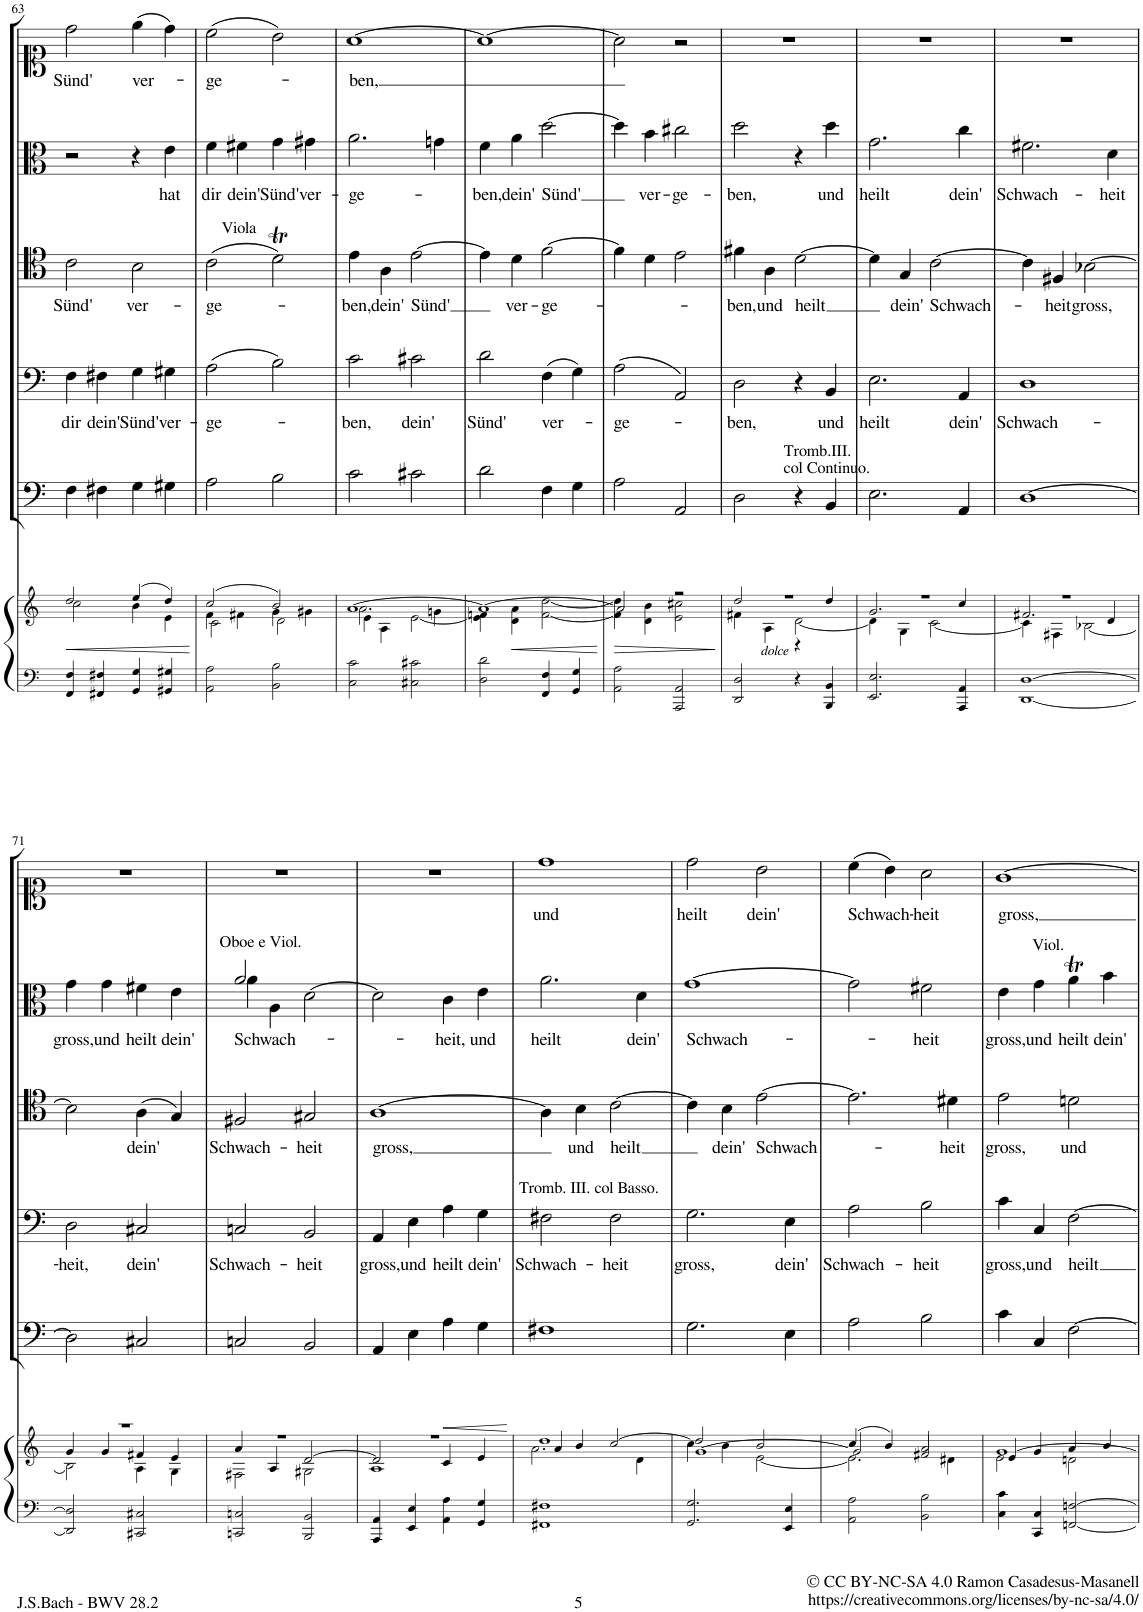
**kern	**kern	**dynam	**kern	**kern	**text	**kern	**text	**kern	**text	**kern	**text
*part6	*part6	*part6	*part5	*part4	*part4	*part3	*part3	*part2	*part2	*part1	*part1
*staff7	*staff6	*staff6/7	*staff5	*staff4	*staff4	*staff3	*staff3	*staff2	*staff2	*staff1	*staff1
*I"Piano reduction	*	*	*I"Continuo	*I"Basso. Trombone III. col Basso.	*	*I"Tenore.  Trombone II. Viola. Taille col Tenore.	*	*I"Alto. Trombone I.VioIino II. Oboe II. coll'Alto	*	*I"Soprano. Cornetto.Violino I. Oboe I. col Soprano	*
*I'Pno	*	*	*	*	*	*	*	*	*	*	*
!!LO:PB:g=z
*clefF4	*clefG2	*	*clefF4	*clefF4	*	*clefC4	*	*clefC3	*	*clefC1	*
*k[]	*k[]	*	*k[]	*k[]	*	*k[]	*	*k[]	*	*k[]	*
*M2/2	*M2/2	*	*M2/2	*M2/2	*	*M2/2	*	*M2/2	*	*M2/2	*
*met(c|)	*met(c|)	*	*met(c|)	*met(c|)	*	*met(c|)	*	*met(c|)	*	*met(c|)	*
=63	=63	=63	=63	=63	=63	=63	=63	=63	=63	=63	=63
!	!	!LO:HP:b	!	!	!LO:LY:b	!	!LO:LY:b	!	!	!	!LO:LY:b
*	*^	*	*	*	*	*	*	*	*	*	*
4FF/ 4F/	2dd/	2cc\	<	4F\	4F\	dir	2c\	Sünd'	2r	.	2dd\	Sünd'
!	!	!	!	!	!	!LO:LY:b	!	!	!	!	!	!
4FF#X/ 4F#X/	.	.	.	4F#X\	4F#X\	dein'	.	.	.	.	.	.
!	!	!	!	!	!	!LO:LY:b	!	!LO:LY:b	!	!	!	!LO:LY:b
4GG/ 4G/	(4ee/	4b\	.	4G\	4G\	Sünd'	2B\	ver-	4r	.	(4ee\	ver-
!	!	!	!	!	!	!LO:LY:b	!	!	!	!LO:LY:b	!	!
4GG#X/ 4G#X/	4dd/)	4e\	.	4G#X\	4G#X\	ver-	.	.	4e\	hat	4dd\)	.
*	*v	*v	*	*	*	*	*	*	*	*	*	*
.	.	[	.	.	.	.	.	.	.	.	.
=64	=64	=64	=64	=64	=64	=64	=64	=64	=64	=64	=64
*	*^	*	*	*	*	*	*	*	*	*	*
*	*	*^	*	*	*	*	*	*	*	*	*	*
!	!	!	!	!	!	!	!LO:LY:b	!	!LO:LY:b	!	!LO:LY:b	!	!LO:LY:b
2AA\ 2A\	(2cc/	2c\	4f\	.	2A\	(2A\	-ge-	(2c\	-ge-	4f\	dir	(2cc\	ge-
!	!	!	!	!	!	!	!	!	!	!	!LO:LY:b	!	!
.	.	.	4f#X\	.	.	.	.	.	.	4f#X\	dein'	.	.
!	!	!	!	!	!	!	!	!LO:TX:a:t=Viola	!	!	!	!	!
!	!	!	!	!	!	!	!	!	!	!	!LO:LY:b	!	!
2BB\ 2B\	2b/)	2d\	4g\	.	2B\	2B\)	.	2dT\)	.	4g\	Sünd'	2b\)	.
!	!	!	!	!	!	!	!	!	!	!	!LO:LY:b	!	!
.	.	.	4g#X\	.	.	.	.	.	.	4g#X\	ver-	.	.
=65	=65	=65	=65	=65	=65	=65	=65	=65	=65	=65	=65	=65	=65
!	!	!	!	!	!	!	!LO:LY:b	!	!LO:LY:b	!	!LO:LY:b	!	!LO:LY:b
2C\ 2c\	[1a	4e\	2.a\	.	2c\	2c\	-ben,	4e\	-ben,	2.a\	-ge-	[1a	-ben,
!	!	!	!	!	!	!	!	!	!LO:LY:b	!	!	!	!
.	.	4A\	.	.	.	.	.	4A\	dein'	.	.	.	.
!	!	!	!	!	!	!	!LO:LY:b	!	!LO:LY:b	!	!	!	!
2C#X\ 2c#X\	.	[2e\	.	.	2c#X\	2c#X\	dein'	[2e\	Sünd'	.	.	.	.
.	.	.	4gn\	.	.	.	.	.	.	4gn\	.	.	.
=66	=66	=66	=66	=66	=66	=66	=66	=66	=66	=66	=66	=66	=66
!	!	!	!	!	!	!	!LO:LY:b	!	!	!	!LO:LY:b	!	!
*	*	*v	*v	*	*	*	*	*	*	*	*	*	*
2D\ 2d\	1a_	4e\] 4fn\	.	2d\	2d\	Sünd'	4e\]	.	4f\	-ben,	1a_	.
!	!	!	!LO:HP:b	!	!	!	!	!LO:LY:b	!	!LO:LY:b	!	!
.	.	4d\ 4a\	<	.	.	.	4d\	ver-	4a\	dein'	.	.
!	!	!	!	!	!	!LO:LY:b	!	!LO:LY:b	!	!LO:LY:b	!	!
4FF/ 4F/	.	[2f\ [2dd\	.	4F\	(4F\	ver-	[2f\	-ge-	[2dd\	Sünd'	.	.
4GG/ 4G/	.	.	.	4G\	4G\)	.	.	.	.	.	.	.
=67	=67	=67	=67	=67	=67	=67	=67	=67	=67	=67	=67	=67
!	!	!	!LO:HP:b	!	!	!LO:LY:b	!	!	!	!	!	!
2AA\ 2A\	2a/]	4f\] 4dd\]	>	2A\	(2A\	-ge-	4f\]	.	4dd\]	.	2a\]	.
!	!	!	!	!	!	!	!	!	!	!LO:LY:b	!	!
.	.	4d\ 4b\	.	.	.	.	4d\	.	4b\	ver-	.	.
!	!	!	!	!	!	!	!	!	!	!LO:LY:b	!	!
2AAA/ 2AA/	2r	2e\ 2cc#X\	.	2AA/	2AA/)	.	2e\	.	2cc#X\	-ge-	2r	.
*	*v	*v	*	*	*	*	*	*	*	*	*	*
.	.	[	.	.	.	.	.	.	.	.	.
=68	=68	=68	=68	=68	=68	=68	=68	=68	=68	=68	=68
*	*^	*	*	*	*	*	*	*	*	*	*
*	*	*^	*	*	*	*	*	*	*	*	*	*
!	!	!	!	!	!	!	!LO:LY:b	!	!LO:LY:b	!	!LO:LY:b	!	!
2DD/ 2D/	1r	4f#X\	2dd/	.	2D\	2D\	-ben,	4f#X\	-ben,	2dd\	-ben,	1r	.
!	!	!LO:TX:b:i:t=dolce	!	!	!	!	!	!	!	!	!	!	!
!	!	!	!	!	!	!	!	!	!LO:LY:b	!	!	!	!
.	.	4A\	.	.	.	.	.	4A\	und	.	.	.	.
!	!	!	!	!	!LO:TX:a:t=Tromb.III.	!	!	!	!	!	!	!	!
!	!	!	!	!	!LO:TX:a:t=col Continuo.	!	!	!	!	!	!	!	!
!	!	!	!	!	!	!	!	!	!LO:LY:b	!	!	!	!
4r	.	[2d\	4r	.	4r	4r	.	[2d\	heilt	4r	.	.	.
!	!	!	!	!	!	!	!LO:LY:b	!	!	!	!LO:LY:b	!	!
4BBB/ 4BB/	.	.	4dd/	.	4BB/	4BB/	und	.	.	4dd\	und	.	.
=69	=69	=69	=69	=69	=69	=69	=69	=69	=69	=69	=69	=69	=69
!	!	!	!	!	!	!	!LO:LY:b	!	!	!	!LO:LY:b	!	!
2.EE/ 2.E/	1r	4d\]	2.g/	.	2.E\	2.E\	heilt	4d\]	.	2.g\	heilt	1r	.
!	!	!	!	!	!	!	!	!	!LO:LY:b	!	!	!	!
.	.	4G\	.	.	.	.	.	4G/	dein'	.	.	.	.
!	!	!	!	!	!	!	!	!	!LO:LY:b	!	!	!	!
.	.	[2c\	.	.	.	.	.	[2c\	Schwach-	.	.	.	.
!	!	!	!	!	!	!	!LO:LY:b	!	!	!	!LO:LY:b	!	!
4AAA/ 4AA/	.	.	4cc/	.	4AA/	4AA/	dein'	.	.	4cc\	dein'	.	.
=70	=70	=70	=70	=70	=70	=70	=70	=70	=70	=70	=70	=70	=70
!	!	!	!	!	!	!	!LO:LY:b	!	!	!	!LO:LY:b	!	!
[1DD [1D	1r	4c\]	2.f#X/	.	[1D	1D	Schwach-	4c\]	.	2.f#X\	Schwach-	1r	.
!	!	!	!	!	!	!	!	!	!LO:LY:b	!	!	!	!
.	.	4F#X\	.	.	.	.	.	4F#X/	heit	.	.	.	.
!	!	!	!	!	!	!	!	!	!LO:LY:b	!	!	!	!
.	.	[2B-X\	.	.	.	.	.	[2B-X\	gross,	.	.	.	.
!	!	!	!	!	!	!	!	!	!	!	!LO:LY:b	!	!
.	.	.	4d/	.	.	.	.	.	.	4d\	-heit	.	.
!!LO:LB:g=z
=71	=71	=71	=71	=71	=71	=71	=71	=71	=71	=71	=71	=71	=71
!	!	!	!	!	!	!	!LO:LY:b	!	!	!	!LO:LY:b	!	!
2DD/] 2D/]	1r	2B-\]	4g/	.	2D\]	2D\	-heit,	2B-\]	.	4g\	gross,	1r	.
!	!	!	!	!	!	!	!	!	!	!	!LO:LY:b	!	!
.	.	.	4g/	.	.	.	.	.	.	4g\	und	.	.
!	!	!	!	!	!	!	!LO:LY:b	!	!LO:LY:b	!	!LO:LY:b	!	!
2CC#X/ 2C#X/	.	4A\	4f#X/	.	2C#X/	2C#X/	dein'	(4A\	dein'	4f#X\	heilt	.	.
!	!	!	!	!	!	!	!	!	!	!	!LO:LY:b	!	!
.	.	4G\	4e/	.	.	.	.	4G/)	.	4e\	dein'	.	.
=72	=72	=72	=72	=72	=72	=72	=72	=72	=72	=72	=72	=72	=72
!	!	!	!	!	!	!	!	!	!	!LO:TX:a:t=Oboe e Viol.	!	!	!
!	!	!	!	!	!	!	!LO:LY:b	!	!LO:LY:b	!	!LO:LY:b	!	!
*	*	*	*	*	*	*	*	*	*	*^	*	*	*
2CCn/ 2Cn/	1r	2F#X\	4a/	.	2Cn/	2Cn/	Schwach-	2F#X/	Schwach-	2a/	4a\	Schwach-	1r	.
.	.	.	4A/	.	.	.	.	.	.	.	4A\	.	.	.
!	!	!	!	!	!	!	!LO:LY:b	!	!LO:LY:b	!	!	!	!	!
2BBB/ 2BB/	.	2G#X\	[2d/	.	2BB/	2BB/	-heit	2G#X/	-heit	2ryy	[>2d\	.	.	.
=73	=73	=73	=73	=73	=73	=73	=73	=73	=73	=73	=73	=73	=73	=73
!	!	!	!	!	!	!	!LO:LY:b	!	!LO:LY:b	!	!	!	!	!
*	*	*	*	*	*	*	*	*	*	*v	*v	*	*	*
4AAA/ 4AA/	1r	1A	2d/]	.	4AA/	4AA/	gross,	[1A	gross,	2d\]	.	1r	.
!	!	!	!	!	!	!	!LO:LY:b	!	!	!	!	!	!
4EE/ 4E/	.	.	.	.	4E\	4E\	und	.	.	.	.	.	.
!	!	!	!	!	!	!	!LO:LY:b	!	!	!	!LO:LY:b	!	!
4AA\ 4A\	.	.	4c/	.	4A\	4A\	heilt	.	.	4c\	-heit,	.	.
!	!	!	!	!	!	!	!LO:LY:b	!	!	!	!LO:LY:b	!	!
4GG/ 4G/	.	.	4e/	.	4G\	4G\	dein'	.	.	4e\	und	.	.
*	*v	*v	*v	*	*	*	*	*	*	*	*	*	*
.	.	]	.	.	.	.	.	.	.	.	.
=74	=74	=74	=74	=74	=74	=74	=74	=74	=74	=74	=74
*	*^	*	*	*	*	*	*	*	*	*	*
*	*	*^	*	*	*	*	*	*	*	*	*	*
!	!	!	!	!	!	!LO:TX:a:t=Tromb. III. col Basso.	!	!	!	!	!	!	!
!	!	!	!	!	!	!	!LO:LY:b	!	!	!	!LO:LY:b	!	!LO:LY:b
1FF#X 1F#X	1dd	2.a\	4a/	.	1F#X	2F#X\	Schwach-	4A\]	.	2.a\	heilt	1dd	und
!	!	!	!	!	!	!	!	!	!LO:LY:b	!	!	!	!
.	.	.	4b/	.	.	.	.	4B\	und	.	.	.	.
!	!	!	!	!	!	!	!LO:LY:b	!	!LO:LY:b	!	!	!	!
.	.	.	[2cc/	.	.	2F#\	-heit	[2c\	heilt	.	.	.	.
!	!	!	!	!	!	!	!	!	!	!	!LO:LY:b	!	!
.	.	4d\	.	.	.	.	.	.	.	4d\	dein'	.	.
=75	=75	=75	=75	=75	=75	=75	=75	=75	=75	=75	=75	=75	=75
!	!	!	!	!	!	!	!LO:LY:b	!	!	!	!LO:LY:b	!	!LO:LY:b
2.GG/ 2.G/	2dd/	4cc\]	[1g	.	2.G\	2.G\	gross,	4c\]	.	[1g	Schwach-	2dd\	heilt
!	!	!	!	!	!	!	!	!	!LO:LY:b	!	!	!	!
.	.	4b\	.	.	.	.	.	4B\	dein'	.	.	.	.
!	!	!	!	!	!	!	!	!	!LO:LY:b	!	!	!	!LO:LY:b
.	2b/	[2e\	.	.	.	.	.	[2e\	Schwach-	.	.	2b\	dein'
!	!	!	!	!	!	!	!LO:LY:b	!	!	!	!	!	!
4EE/ 4E/	.	.	.	.	4E\	4E\	dein'	.	.	.	.	.	.
=76	=76	=76	=76	=76	=76	=76	=76	=76	=76	=76	=76	=76	=76
!	!	!	!	!	!	!	!LO:LY:b	!	!	!	!	!	!LO:LY:b
2AA\ 2A\	(4cc/	2.e\]	2g/]	.	2A\	2A\	Schwach-	2.e\]	.	2g\]	.	(4cc\	Schwach-
.	4b/)	.	.	.	.	.	.	.	.	.	.	4b\)	.
!	!	!	!	!	!	!	!LO:LY:b	!	!	!	!LO:LY:b	!	!LO:LY:b
2BB\ 2B\	2a/	.	2f#X/	.	2B\	2B\	-heit	.	.	2f#X\	-heit	2a\	-heit
!	!	!	!	!	!	!	!	!	!LO:LY:b	!	!	!	!
.	.	4d#X\	.	.	.	.	.	4d#X\	-heit	.	.	.	.
=77	=77	=77	=77	=77	=77	=77	=77	=77	=77	=77	=77	=77	=77
!	!	!	!	!	!	!	!LO:LY:b	!	!LO:LY:b	!	!LO:LY:b	!	!LO:LY:b
4C\ 4c\	[>1g	4e/	2e\	.	4c\	4c\	gross,	2e\	gross,	4e\	gross,	[1g	gross,
!	!	!	!	!	!	!	!LO:LY:b	!	!	!	!LO:LY:b	!	!
4CC/ 4C/	.	4g/	.	.	4C/	4C/	und	.	.	4g\	und	.	.
!	!	!	!	!	!	!	!	!	!	!LO:TX:a:t=Viol.	!	!	!
!	!	!	!	!	!	!	!LO:LY:b	!	!LO:LY:b	!	!LO:LY:b	!	!
[2FFn/ [2Fn/	.	4a/	2dn\	.	[2F\	[2F\	heilt	2dn\	und	4aT\	heilt	.	.
!	!	!	!	!	!	!	!	!	!	!	!LO:LY:b	!	!
.	.	4b/	.	.	.	.	.	.	.	4b\	dein'	.	.
*	*v	*v	*v	*	*	*	*	*	*	*	*	*	*
=	=	=	=	=	=	=	=	=	=	=	=
*-	*-	*-	*-	*-	*-	*-	*-	*-	*-	*-	*-
